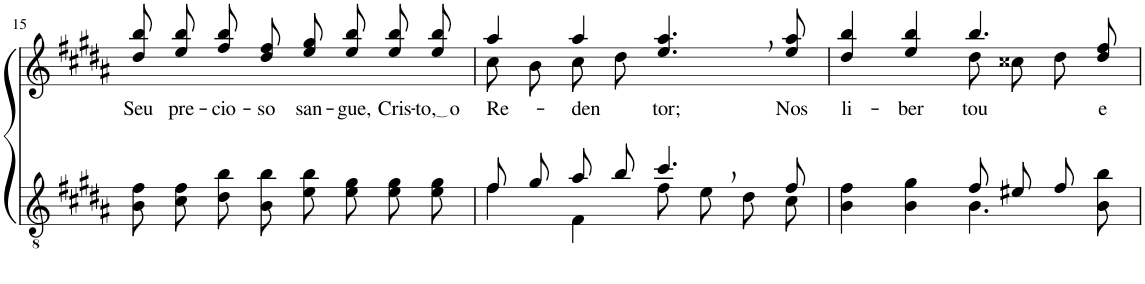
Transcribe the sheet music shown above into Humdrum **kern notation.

**kern	**kern	**text
*part2	*part1	*part1
*staff2	*staff1	*staff1
*I"Parte III e IV	*I"Parte I e II	*
!!LO:PB:g=z
*clefGv2	*clefG2	*
*Trd5c9	*Trd5c9	*
*k[f#c#g#d#a#]	*k[f#c#g#d#a#]	*
*M4/4	*M4/4	*
=15	=15	=15
!	!	!LO:LY:b
8B\ 8f#\L	8dd#\ 8bb\L	Seu
!	!	!LO:LY:b
8c#\ 8f#\J	8ee\ 8bb\J	pre-
!	!	!LO:LY:b
8d#\ 8b\L	8ff#\ 8bb\L	-cio-
!	!	!LO:LY:b
8B\ 8b\J	8dd#\ 8ff#\J	-so
!	!	!LO:LY:b
8e\ 8b\L	8ee\ 8gg#\L	san-
!	!	!LO:LY:b
8e\ 8g#\J	8ee\ 8bb\J	-gue,
!	!	!LO:LY:b
8e\ 8g#\L	8ee\ 8bb\L	Cris-
!	!	!LO:LY:b
8e\ 8g#\J	8ee\ 8bb\J	to, o
=16	=16	=16
*^	*^	*
!	!	!	!	!LO:LY:b
8f#/L	4f#\	4aa#/	8cc#\L	Re-
8g#/J	.	.	8b\J	.
!	!	!	!	!LO:LY:b
8a#/L	4F#\	4aa#/	8cc#\L	-den-
8b/J	.	.	8dd#\J	.
!	!	!	!	!LO:LY:b
4.cc#,/	8f#\L	4.ee/, 4.aa#/,	2ryy	-tor;
.	8e\J	.	.	.
.	8d#\L	.	.	.
!	!	!	!	!LO:LY:b
8f#/	8c#\J	8ee/ 8aa#/	.	Nos
=17	=17	=17	=17	=17
!	!	!	!	!LO:LY:b
2ryy	4B\ 4f#\	4dd#/ 4bb/	2ryy	li-
!	!	!	!	!LO:LY:b
.	4B\ 4g#\	4ee/ 4bb/	.	-ber-
!	!	!	!	!LO:LY:b
8f#/L	4.B\	4.bb/	8dd#\	-tou
8e#X/J	.	.	8cc##X\L	.
8f#/	.	.	8dd#\J	.
!	!	!	!	!LO:LY:b
8ryy	8B\ 8b\	8dd#/ 8ff#/	8ryy	e
*v	*v	*	*	*
*	*v	*v	*
=	=	=
*-	*-	*-
